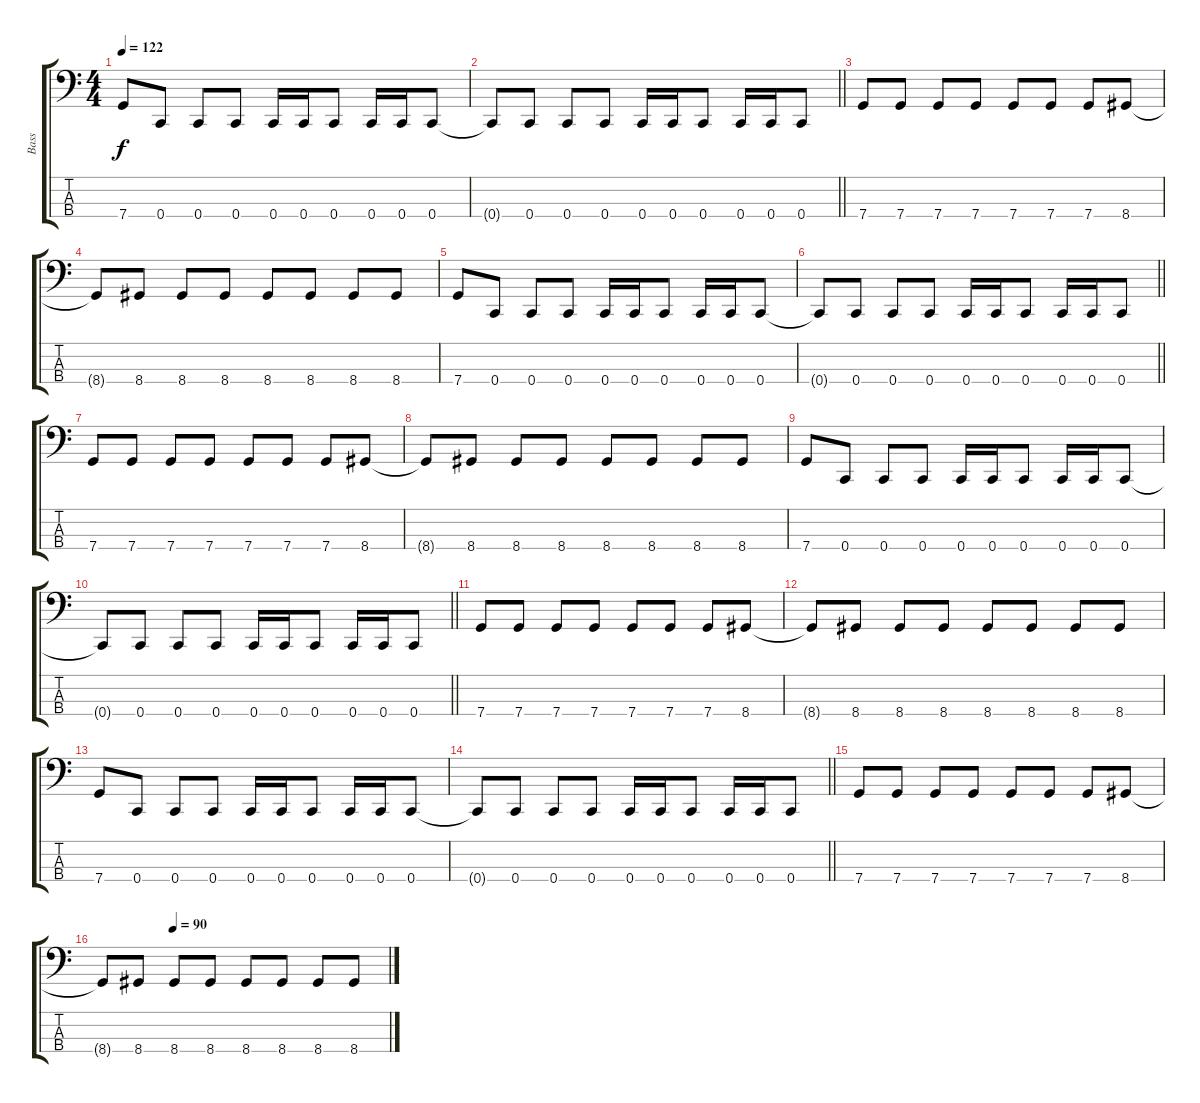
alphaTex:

\track ("Bass" "Bass") {instrument electricbassfinger}
\staff {score tabs}
\tuning (F2 C2 G1 C1) {hide}
\ts (4 4)
\tempo 122
\clef f4
\ks c
7.4.8{dy f} 0.4.8 0.4.8 0.4.8 0.4.16 0.4.16 0.4.8 0.4.16 0.4.16 0.4.8 |
\barLineRight lightlight
0.4{t}.8 0.4.8 0.4.8 0.4.8 0.4.16 0.4.16 0.4.8 0.4.16 0.4.16 0.4.8 |
7.4.8 7.4.8 7.4.8 7.4.8 7.4.8 7.4.8 7.4.8 8.4.8 |
8.4{t}.8 8.4.8 8.4.8 8.4.8 8.4.8 8.4.8 8.4.8 8.4.8 |
7.4.8 0.4.8 0.4.8 0.4.8 0.4.16 0.4.16 0.4.8 0.4.16 0.4.16 0.4.8 |
\barLineRight lightlight
0.4{t}.8 0.4.8 0.4.8 0.4.8 0.4.16 0.4.16 0.4.8 0.4.16 0.4.16 0.4.8 |
7.4.8 7.4.8 7.4.8 7.4.8 7.4.8 7.4.8 7.4.8 8.4.8 |
8.4{t}.8 8.4.8 8.4.8 8.4.8 8.4.8 8.4.8 8.4.8 8.4.8 |
7.4.8 0.4.8 0.4.8 0.4.8 0.4.16 0.4.16 0.4.8 0.4.16 0.4.16 0.4.8 |
\barLineRight lightlight
0.4{t}.8 0.4.8 0.4.8 0.4.8 0.4.16 0.4.16 0.4.8 0.4.16 0.4.16 0.4.8 |
7.4.8 7.4.8 7.4.8 7.4.8 7.4.8 7.4.8 7.4.8 8.4.8 |
8.4{t}.8 8.4.8 8.4.8 8.4.8 8.4.8 8.4.8 8.4.8 8.4.8 |
7.4.8 0.4.8 0.4.8 0.4.8 0.4.16 0.4.16 0.4.8 0.4.16 0.4.16 0.4.8 |
\barLineRight lightlight
0.4{t}.8 0.4.8 0.4.8 0.4.8 0.4.16 0.4.16 0.4.8 0.4.16 0.4.16 0.4.8 |
7.4.8 7.4.8 7.4.8 7.4.8 7.4.8 7.4.8 7.4.8 8.4.8 |
\tempo (90 0.25)
8.4{t}.8 8.4.8 8.4.8 8.4.8 8.4.8 8.4.8 8.4.8 8.4.8
